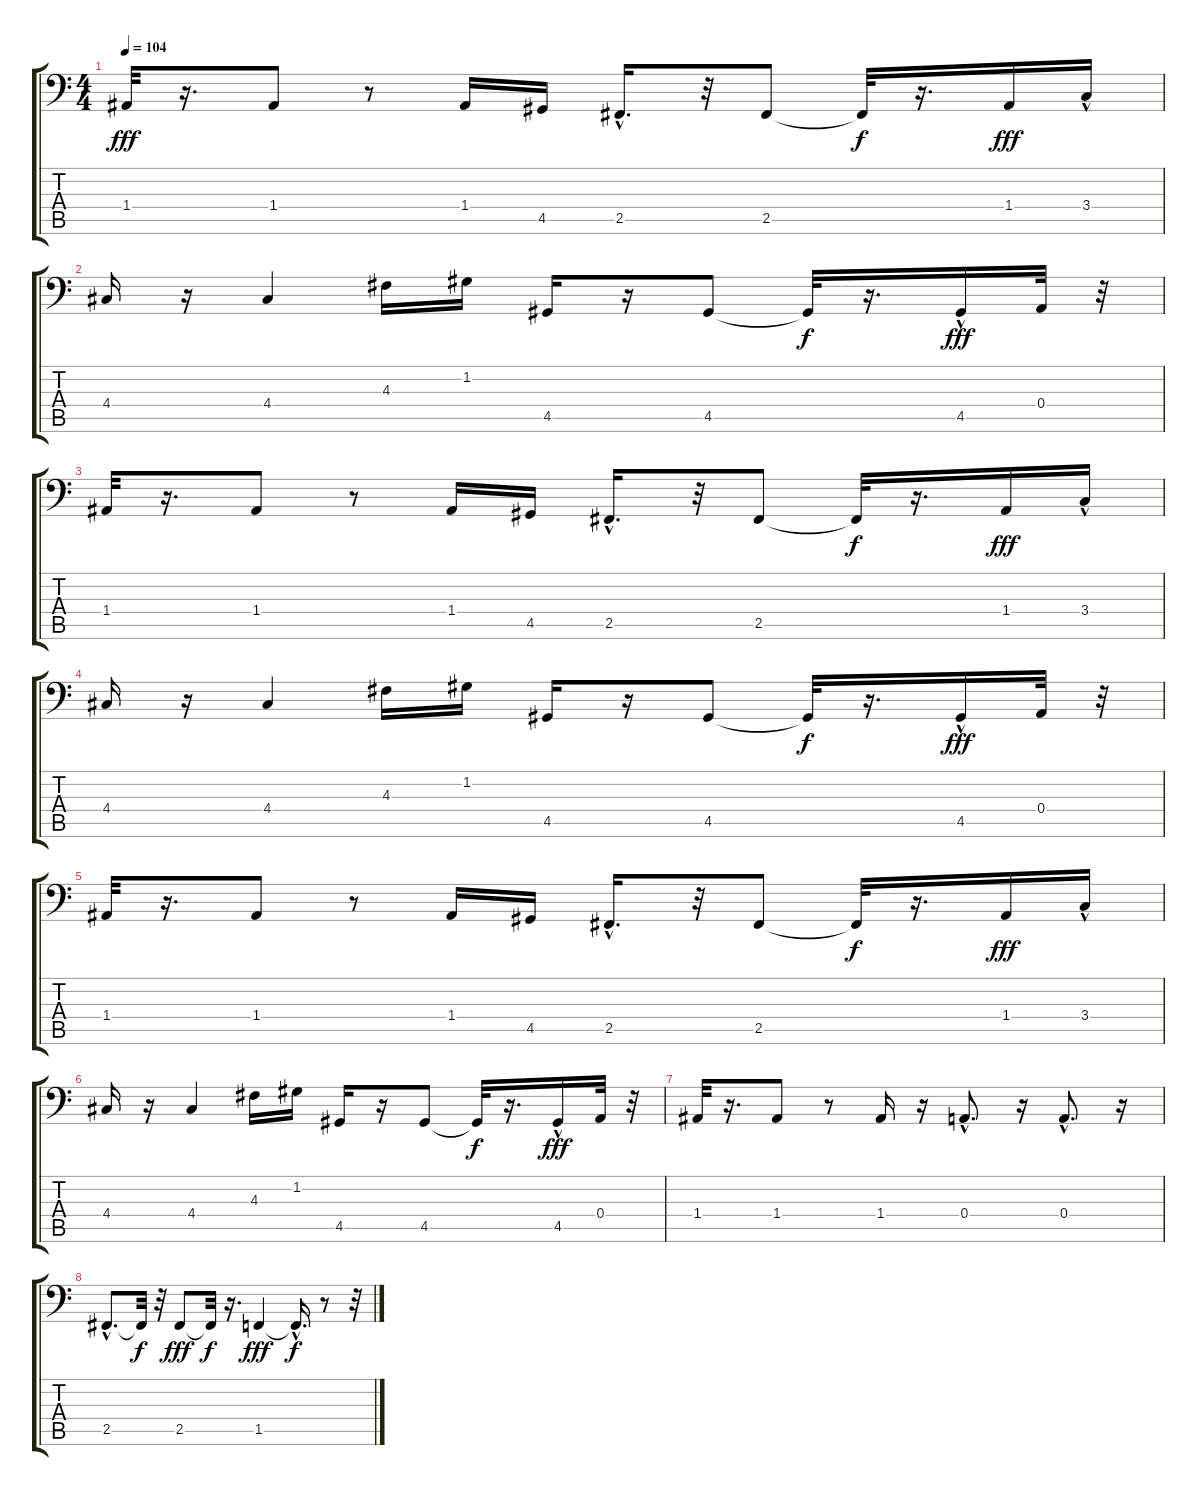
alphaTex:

\track "" {instrument electricbassfinger}
\staff {score tabs}
\tuning (C3 G2 D2 A1 E1 B0) {hide}
\ts (4 4)
\tempo 104
\clef f4
\ks c
1.4.32{dy fff} r.16{d} 1.4.8 r.8 1.4.16 4.5.16 2.5{hac}.16{d} r.32 2.5.8 2.5{t}.32{dy f} r.16{d} 1.4.16{dy fff} 3.4{hac}.16 |
4.4.16 r.16 4.4.4 4.3.16 1.2.16 4.5.16 r.16 4.5.8 4.5{t}.32{dy f} r.16{d} 4.5{hac}.16{dy fff} 0.4.32 r.32 |
1.4.32 r.16{d} 1.4.8 r.8 1.4.16 4.5.16 2.5{hac}.16{d} r.32 2.5.8 2.5{t}.32{dy f} r.16{d} 1.4.16{dy fff} 3.4{hac}.16 |
4.4.16 r.16 4.4.4 4.3.16 1.2.16 4.5.16 r.16 4.5.8 4.5{t}.32{dy f} r.16{d} 4.5{hac}.16{dy fff} 0.4.32 r.32 |
1.4.32 r.16{d} 1.4.8 r.8 1.4.16 4.5.16 2.5{hac}.16{d} r.32 2.5.8 2.5{t}.32{dy f} r.16{d} 1.4.16{dy fff} 3.4{hac}.16 |
4.4.16 r.16 4.4.4 4.3.16 1.2.16 4.5.16 r.16 4.5.8 4.5{t}.32{dy f} r.16{d} 4.5{hac}.16{dy fff} 0.4.32 r.32 |
1.4.32 r.16{d} 1.4.8 r.8 1.4.16 r.16 0.4{hac}.8{d} r.16 0.4{hac}.8{d} r.16 |
2.5{hac}.8{d} 2.5{t}.32{dy f} r.32 2.5.8{dy fff} 2.5{t}.32{dy f} r.16{d} 1.5.4{dy fff} 1.5{hac t}.16{d dy f} r.8 r.32
